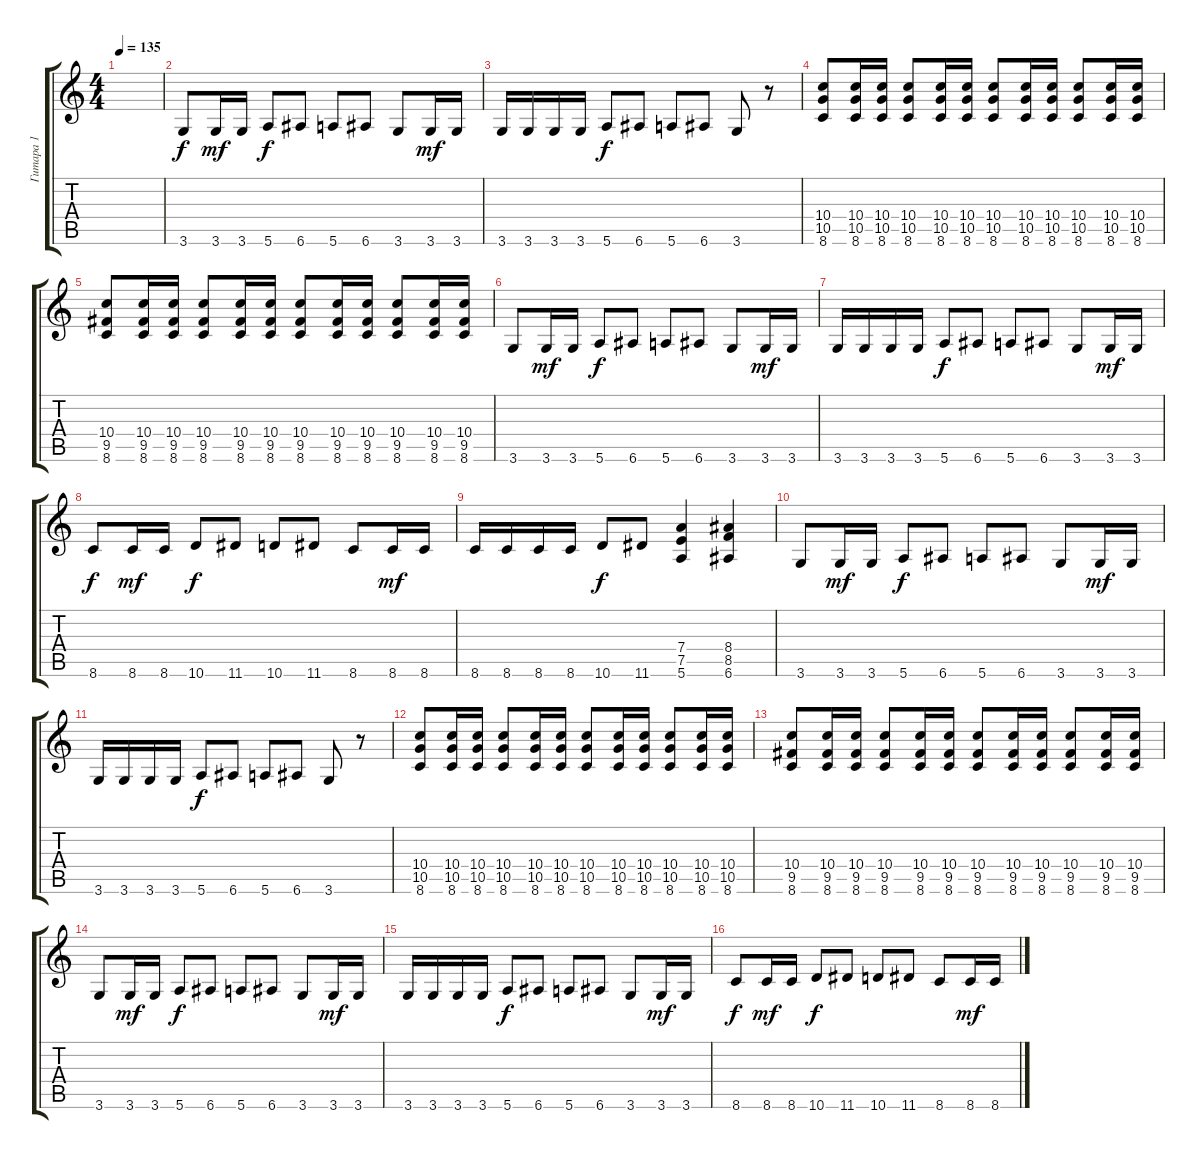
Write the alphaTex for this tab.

\track ("Гитара 1" "Гитара 1") {instrument acousticguitarsteel}
\staff {score tabs}
\tuning (E4 B3 G3 D3 A2 E2) {hide}
\ts (4 4)
\tempo 135
\clef g2
\ks c
|
3.6.8 3.6.16{dy mf} 3.6.16 5.6.8{dy f} 6.6.8 5.6.8 6.6.8 3.6.8 3.6.16{dy mf} 3.6.16 |
3.6.16 3.6.16 3.6.16 3.6.16 5.6.8{dy f} 6.6.8 5.6.8 6.6.8 3.6.8 r.8 |
(10.4 10.5 8.6).8{volume 10} (10.4 10.5 8.6).16 (10.4 10.5 8.6).16 (10.4 10.5 8.6).8 (10.4 10.5 8.6).16 (10.4 10.5 8.6).16 (10.4 10.5 8.6).8 (10.4 10.5 8.6).16 (10.4 10.5 8.6).16 (10.4 10.5 8.6).8 (10.4 10.5 8.6).16 (10.4 10.5 8.6).16 |
(10.4 9.5 8.6).8{volume 10} (10.4 9.5 8.6).16 (10.4 9.5 8.6).16 (10.4 9.5 8.6).8 (10.4 9.5 8.6).16 (10.4 9.5 8.6).16 (10.4 9.5 8.6).8 (10.4 9.5 8.6).16 (10.4 9.5 8.6).16 (10.4 9.5 8.6).8 (10.4 9.5 8.6).16 (10.4 9.5 8.6).16 |
3.6.8{volume 16} 3.6.16{dy mf} 3.6.16 5.6.8{dy f} 6.6.8 5.6.8 6.6.8 3.6.8 3.6.16{dy mf} 3.6.16 |
3.6.16 3.6.16 3.6.16 3.6.16 5.6.8{dy f} 6.6.8 5.6.8 6.6.8 3.6.8 3.6.16{dy mf} 3.6.16 |
8.6.8{dy f} 8.6.16{dy mf} 8.6.16 10.6.8{dy f} 11.6.8 10.6.8 11.6.8 8.6.8 8.6.16{dy mf} 8.6.16 |
8.6.16 8.6.16 8.6.16 8.6.16 10.6.8{dy f} 11.6.8 (7.4 7.5 5.6).4 (8.4 8.5 6.6).4 |
3.6.8 3.6.16{dy mf} 3.6.16 5.6.8{dy f} 6.6.8 5.6.8 6.6.8 3.6.8 3.6.16{dy mf} 3.6.16 |
3.6.16 3.6.16 3.6.16 3.6.16 5.6.8{dy f} 6.6.8 5.6.8 6.6.8 3.6.8 r.8 |
(10.4 10.5 8.6).8{volume 10} (10.4 10.5 8.6).16 (10.4 10.5 8.6).16 (10.4 10.5 8.6).8 (10.4 10.5 8.6).16 (10.4 10.5 8.6).16 (10.4 10.5 8.6).8 (10.4 10.5 8.6).16 (10.4 10.5 8.6).16 (10.4 10.5 8.6).8 (10.4 10.5 8.6).16 (10.4 10.5 8.6).16 |
(10.4 9.5 8.6).8{volume 10} (10.4 9.5 8.6).16 (10.4 9.5 8.6).16 (10.4 9.5 8.6).8 (10.4 9.5 8.6).16 (10.4 9.5 8.6).16 (10.4 9.5 8.6).8 (10.4 9.5 8.6).16 (10.4 9.5 8.6).16 (10.4 9.5 8.6).8 (10.4 9.5 8.6).16 (10.4 9.5 8.6).16 |
3.6.8{volume 16} 3.6.16{dy mf} 3.6.16 5.6.8{dy f} 6.6.8 5.6.8 6.6.8 3.6.8 3.6.16{dy mf} 3.6.16 |
3.6.16 3.6.16 3.6.16 3.6.16 5.6.8{dy f} 6.6.8 5.6.8 6.6.8 3.6.8 3.6.16{dy mf} 3.6.16 |
8.6.8{dy f} 8.6.16{dy mf} 8.6.16 10.6.8{dy f} 11.6.8 10.6.8 11.6.8 8.6.8 8.6.16{dy mf} 8.6.16
